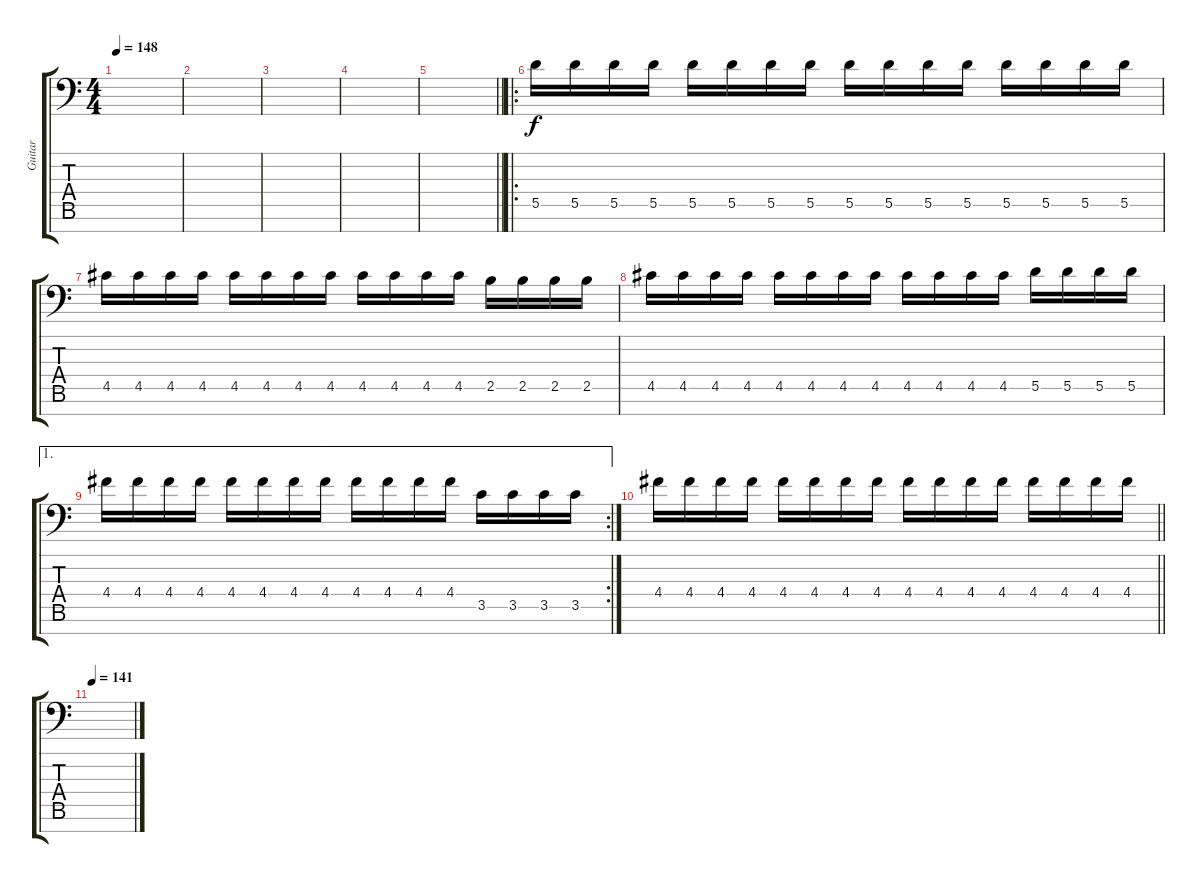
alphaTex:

\track ("Guitar" "Guitar") {instrument overdrivenguitar}
\staff {score tabs}
\tuning (E4 B3 G3 D3 A2 E2 A1) {hide}
\ts (4 4)
\tempo 148
\clef f4
\ks c
|
|
|
|
\barLineRight lightlight
|
\ro
\section ("" "")
5.5.16 5.5.16 5.5.16 5.5.16 5.5.16 5.5.16 5.5.16 5.5.16 5.5.16 5.5.16 5.5.16 5.5.16 5.5.16 5.5.16 5.5.16 5.5.16 |
4.5.16 4.5.16 4.5.16 4.5.16 4.5.16 4.5.16 4.5.16 4.5.16 4.5.16 4.5.16 4.5.16 4.5.16 2.5.16 2.5.16 2.5.16 2.5.16 |
4.5.16 4.5.16 4.5.16 4.5.16 4.5.16 4.5.16 4.5.16 4.5.16 4.5.16 4.5.16 4.5.16 4.5.16 5.5.16 5.5.16 5.5.16 5.5.16 |
\ae 1
\rc 2
4.4.16 4.4.16 4.4.16 4.4.16 4.4.16 4.4.16 4.4.16 4.4.16 4.4.16 4.4.16 4.4.16 4.4.16 3.5.16 3.5.16 3.5.16 3.5.16 |
\barLineRight lightlight
4.4.16 4.4.16 4.4.16 4.4.16 4.4.16 4.4.16 4.4.16 4.4.16 4.4.16 4.4.16 4.4.16 4.4.16 4.4.16 4.4.16 4.4.16 4.4.16 |
\section ("" "")
\tempo 141
